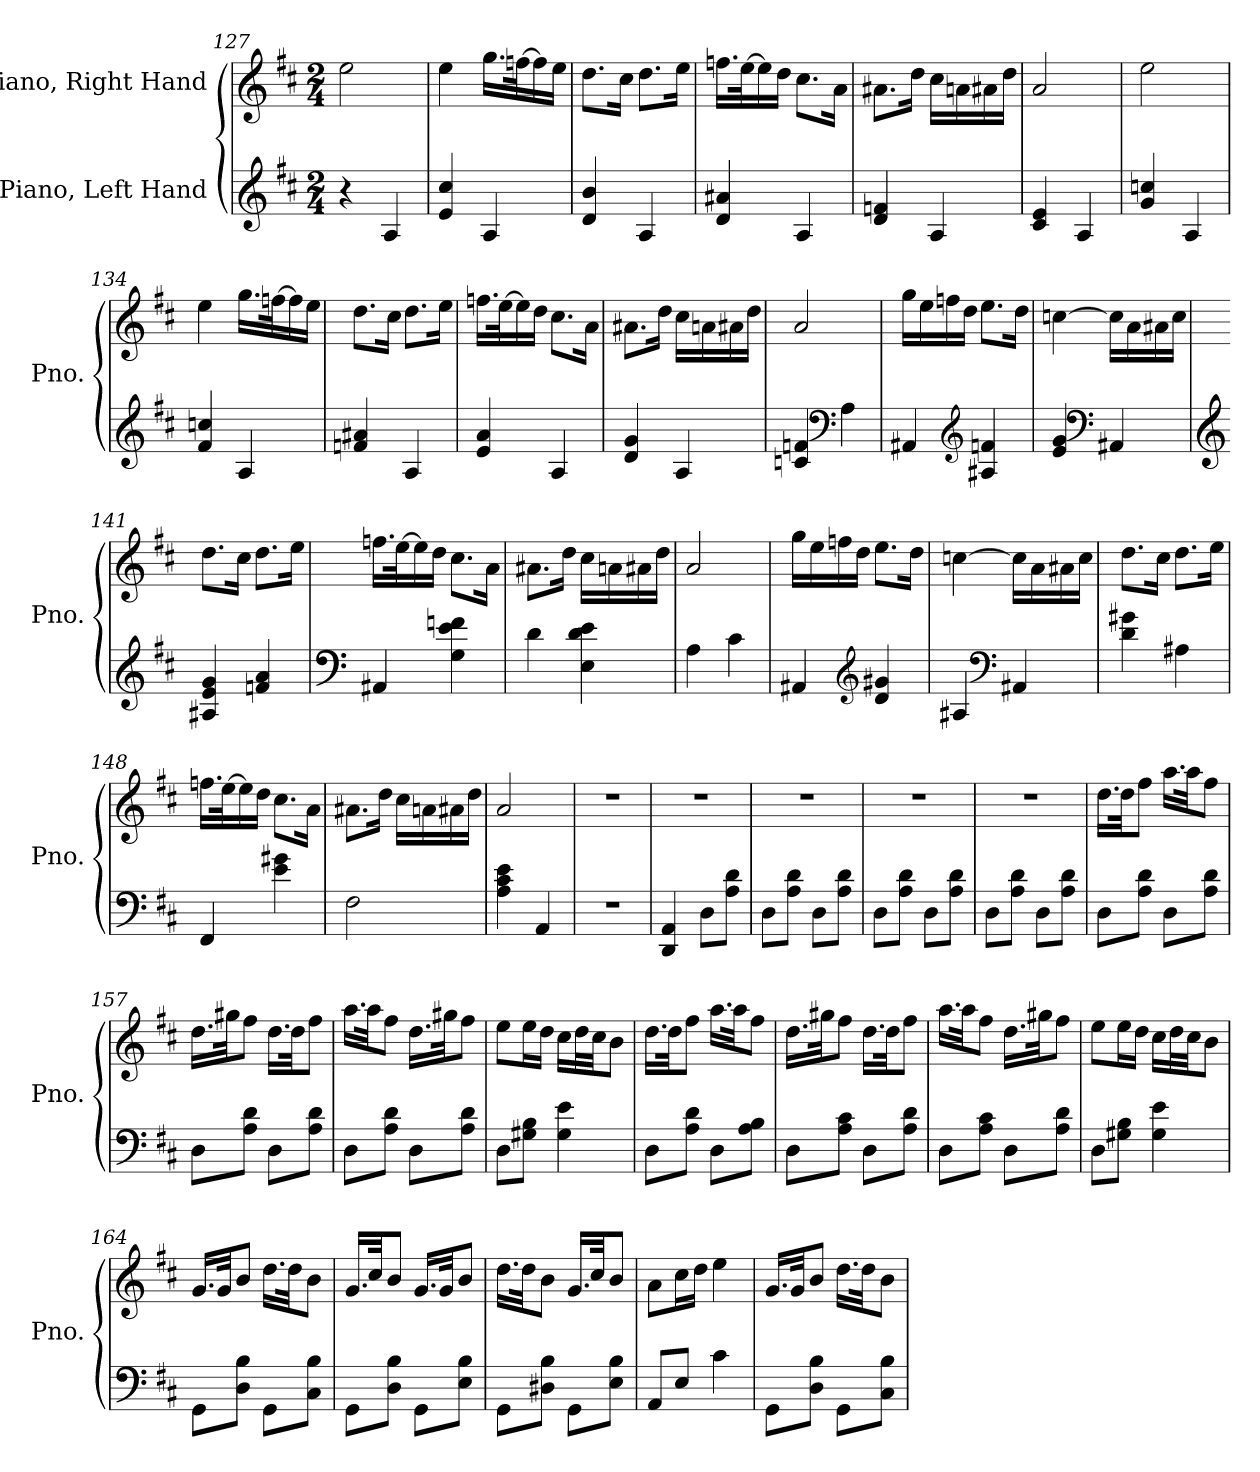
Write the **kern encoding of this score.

**kern	**kern
*part2	*part1
*staff2	*staff1
*I"Piano, Left Hand	*I"Piano, Right Hand
*I'Pno.	*I'Pno.
*clefG2	*clefG2
*k[f#c#]	*k[f#c#]
*M2/4	*M2/4
=127	=127
4r	2ee\
4A/	.
=128	=128
4e/ 4cc#/	4ee\
4A/	16.gg\LL
.	[32ffn\K
.	16ff\]
.	16ee\JJ
=129	=129
4d/ 4b/	8.dd\L
.	16cc#\Jk
4A/	8.dd\L
.	16ee\Jk
!!LO:LB:g=z
=130	=130
4d/ 4a#X/	16.ffn\LL
.	[32ee\K
.	16ee\]
.	16dd\JJ
4A/	8.cc#\L
.	16a\Jk
=131	=131
4d/ 4fn/	8.a#X\L
.	16dd\Jk
4A/	16cc#\LL
.	16an\
.	16a#X\
.	16dd\JJ
=132	=132
4c#/ 4e/	2a/
4A/	.
=133	=133
4g/ 4ccn/	2ee\
4A/	.
=134	=134
4f#/ 4ccn/	4ee\
4A/	16.gg\LL
.	[32ffn\K
.	16ff\]
.	16ee\JJ
=135	=135
4fn/ 4a#X/	8.dd\L
.	16cc#\Jk
4A/	8.dd\L
.	16ee\Jk
!!LO:LB:g=z
=136	=136
4e/ 4a/	16.ffn\LL
.	[32ee\K
.	16ee\]
.	16dd\JJ
4A/	8.cc#\L
.	16a\Jk
=137	=137
4d/ 4g/	8.a#X\L
.	16dd\Jk
4A/	16cc#\LL
.	16an\
.	16a#X\
.	16dd\JJ
=138	=138
4cn/ 4fn/	2a/
*clefF4	*
4A\	.
=139	=139
4AA#X/	16gg\LL
.	16ee\
.	16ffn\
.	16dd\JJ
*clefG2	*
4A#X/ 4fn/	8.ee\L
.	16dd\Jk
=140	=140
4e/ 4g/	[4ccn\
*clefF4	*
4AA#X/	16cc\LL]
.	16a\
.	16a#X\
.	16cc\JJ
!!LO:LB:g=z
=141	=141
*clefG2	*
4A#X/ 4e/ 4g/	8.dd\L
.	16cc#\Jk
4fn/ 4a/	8.dd\L
.	16ee\Jk
=142	=142
*clefF4	*
4AA#X/	16.ffn\LL
.	[32ee\K
.	16ee\]
.	16dd\JJ
4G\ 4e\ 4fn\	8.cc#\L
.	16a\Jk
=143	=143
4d\	8.a#X\L
.	16dd\Jk
4E\ 4d\ 4e\	16cc#\LL
.	16an\
.	16a#X\
.	16dd\JJ
=144	=144
4A\	2a/
4c#\	.
=145	=145
4AA#X/	16gg\LL
.	16ee\
.	16ffn\
.	16dd\JJ
*clefG2	*
4d/ 4g#X/	8.ee\L
.	16dd\Jk
!!LO:PB:g=z
=146	=146
4A#X/	[4ccn\
*clefF4	*
4AA#X/	16cc\LL]
.	16a\
.	16a#X\
.	16cc\JJ
=147	=147
4d\ 4g#X\	8.dd\L
.	16cc#\Jk
4A#X\	8.dd\L
.	16ee\Jk
=148	=148
4FF#/	16.ffn\LL
.	[32ee\K
.	16ee\]
.	16dd\JJ
4e\ 4g#X\	8.cc#\L
.	16a\Jk
=149	=149
2F#\	8.a#X\L
.	16dd\Jk
.	16cc#\LL
.	16an\
.	16a#X\
.	16dd\JJ
=150	=150
4A\ 4c#\ 4e\	2a/
4AA/	.
=151	=151
2r	2r
=152	=152
4DD/ 4AA/	2r
8D\L	.
8A\ 8d\J	.
!!LO:LB:g=z
=153	=153
8D\L	2r
8A\ 8d\J	.
8D\L	.
8A\ 8d\J	.
=154	=154
8D\L	2r
8A\ 8d\J	.
8D\L	.
8A\ 8d\J	.
=155	=155
8D\L	2r
8A\ 8d\J	.
8D\L	.
8A\ 8d\J	.
=156	=156
8D\L	16.dd\LL
.	32dd\JK
8A\ 8d\J	8ff#\J
8D\L	16.aa\LL
.	32aa\JK
8A\ 8d\J	8ff#\J
=157	=157
8D\L	16.dd\LL
.	32gg#X\JK
8A\ 8d\J	8ff#\J
8D\L	16.dd\LL
.	32dd\JK
8A\ 8d\J	8ff#\J
=158	=158
8D\L	16.aa\LL
.	32aa\JK
8A\ 8d\J	8ff#\J
8D\L	16.dd\LL
.	32gg#X\JK
8A\ 8d\J	8ff#\J
!!LO:LB:g=z
=159	=159
8D\L	8ee\L
8G#X\ 8B\J	16ee\L
.	16dd\JJ
4G#\ 4e\	16cc#\LL
.	32dd\L
.	32cc#\JJ
.	8b\J
=160	=160
8D\L	16.dd\LL
.	32dd\JK
8A\ 8d\J	8ff#\J
8D\L	16.aa\LL
.	32aa\JK
8A\ 8B\J	8ff#\J
=161	=161
8D\L	16.dd\LL
.	32gg#X\JK
8A\ 8c#\J	8ff#\J
8D\L	16.dd\LL
.	32dd\JK
8A\ 8d\J	8ff#\J
=162	=162
8D\L	16.aa\LL
.	32aa\JK
8A\ 8c#\J	8ff#\J
8D\L	16.dd\LL
.	32gg#X\JK
8A\ 8d\J	8ff#\J
=163	=163
8D\L	8ee\L
8G#X\ 8B\J	16ee\L
.	16dd\JJ
4G#\ 4e\	16cc#\LL
.	32dd\L
.	32cc#\JJ
.	8b\J
!!LO:LB:g=z
=164	=164
8GG\L	16.g/LL
.	32g/JK
8D\ 8B\J	8b/J
8GG\L	16.dd\LL
.	32dd\JK
8C#\ 8B\J	8b\J
=165	=165
8GG\L	16.g/LL
.	32cc#/JK
8D\ 8B\J	8b/J
8GG\L	16.g/LL
.	32g/JK
8E\ 8B\J	8b/J
=166	=166
8GG\L	16.dd\LL
.	32dd\JK
8D#X\ 8B\J	8b\J
8GG\L	16.g/LL
.	32cc#/JK
8E\ 8B\J	8b/J
=167	=167
8AA/L	8a\L
8E/J	16cc#\L
.	16dd\JJ
4c#\	4ee\
=168	=168
8GG\L	16.g/LL
.	32g/JK
8D\ 8B\J	8b/J
8GG\L	16.dd\LL
.	32dd\JK
8C#\ 8B\J	8b\J
=	=
*-	*-
